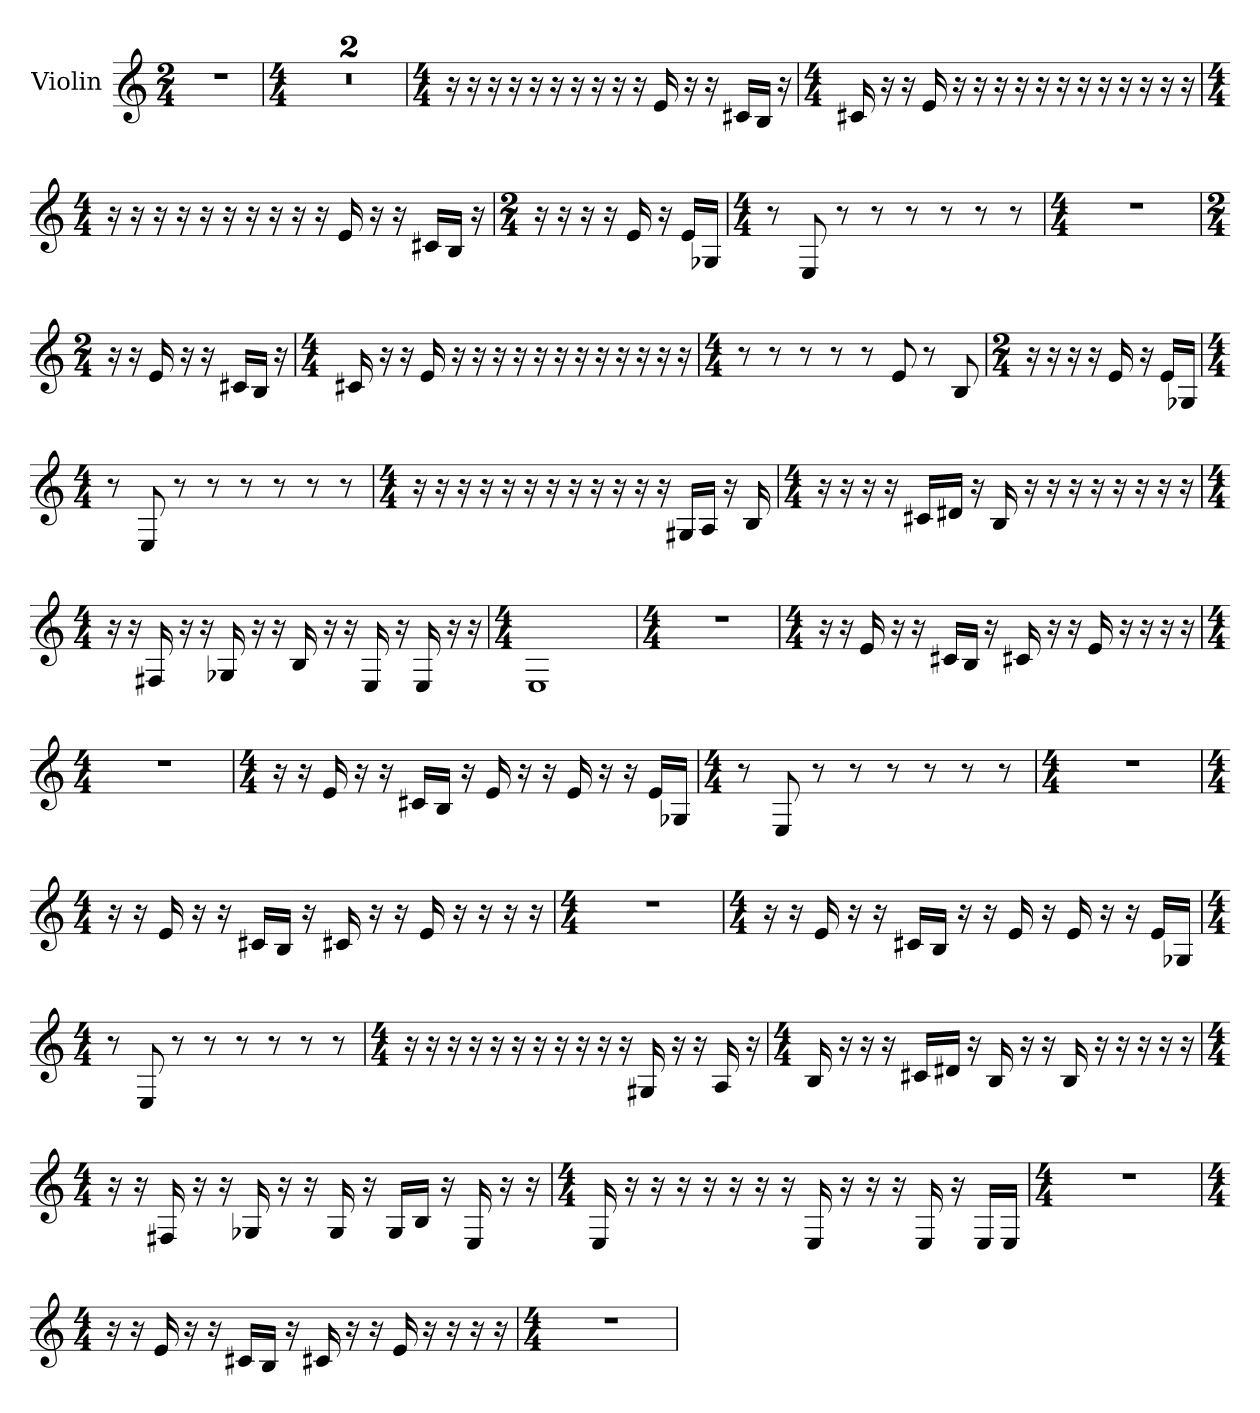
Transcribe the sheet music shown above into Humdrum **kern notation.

**kern
*part1
*staff1
*I"Violin
*I'Vln
*M2/4
=
2r
=
*M4/4
1r
=
*M4/4
1r
=
*M4/4
16r
16r
16r
16r
16r
16r
16r
16r
16r
16r
16e
16r
16r
16c#XLL
16BJJ
16r
=
*M4/4
16c#X
16r
16r
16e
16r
16r
16r
16r
16r
16r
16r
16r
16r
16r
16r
16r
=
*M4/4
16r
16r
16r
16r
16r
16r
16r
16r
16r
16r
16e
16r
16r
16c#XLL
16BJJ
16r
=
*M2/4
16r
16r
16r
16r
16e
16r
16eLL
16G-XJJ
=
*M4/4
8r
8E
8r
8r
8r
8r
8r
8r
=
*M4/4
1r
=
*M2/4
16r
16r
16e
16r
16r
16c#XLL
16BJJ
16r
=
*M4/4
16c#X
16r
16r
16e
16r
16r
16r
16r
16r
16r
16r
16r
16r
16r
16r
16r
=
*M4/4
8r
8r
8r
8r
8r
8e
8r
8B
=
*M2/4
16r
16r
16r
16r
16e
16r
16eLL
16G-XJJ
=
*M4/4
8r
8E
8r
8r
8r
8r
8r
8r
=
*M4/4
16r
16r
16r
16r
16r
16r
16r
16r
16r
16r
16r
16r
16G#XLL
16AJJ
16r
16B
=
*M4/4
16r
16r
16r
16r
16c#XLL
16d#XJJ
16r
16B
16r
16r
16r
16r
16r
16r
16r
16r
=
*M4/4
16r
16r
16F#X
16r
16r
16G-X
16r
16r
16B
16r
16r
16E
16r
16E
16r
16r
=
*M4/4
1E
=
*M4/4
1r
=
*M4/4
16r
16r
16e
16r
16r
16c#XLL
16BJJ
16r
16c#X
16r
16r
16e
16r
16r
16r
16r
=
*M4/4
1r
=
*M4/4
16r
16r
16e
16r
16r
16c#XLL
16BJJ
16r
16e
16r
16r
16e
16r
16r
16eLL
16G-XJJ
=
*M4/4
8r
8E
8r
8r
8r
8r
8r
8r
=
*M4/4
1r
=
*M4/4
16r
16r
16e
16r
16r
16c#XLL
16BJJ
16r
16c#X
16r
16r
16e
16r
16r
16r
16r
=
*M4/4
1r
=
*M4/4
16r
16r
16e
16r
16r
16c#XLL
16BJJ
16r
16r
16e
16r
16e
16r
16r
16eLL
16G-XJJ
=
*M4/4
8r
8E
8r
8r
8r
8r
8r
8r
=
*M4/4
16r
16r
16r
16r
16r
16r
16r
16r
16r
16r
16r
16G#X
16r
16r
16A
16r
=
*M4/4
16B
16r
16r
16r
16c#XLL
16d#XJJ
16r
16B
16r
16r
16B
16r
16r
16r
16r
16r
=
*M4/4
16r
16r
16F#X
16r
16r
16G-X
16r
16r
16G-
16r
16G-LL
16BJJ
16r
16E
16r
16r
=
*M4/4
16E
16r
16r
16r
16r
16r
16r
16r
16E
16r
16r
16r
16E
16r
16ELL
16EJJ
=
*M4/4
1r
=
*M4/4
16r
16r
16e
16r
16r
16c#XLL
16BJJ
16r
16c#X
16r
16r
16e
16r
16r
16r
16r
=
*M4/4
1r
=
*-
